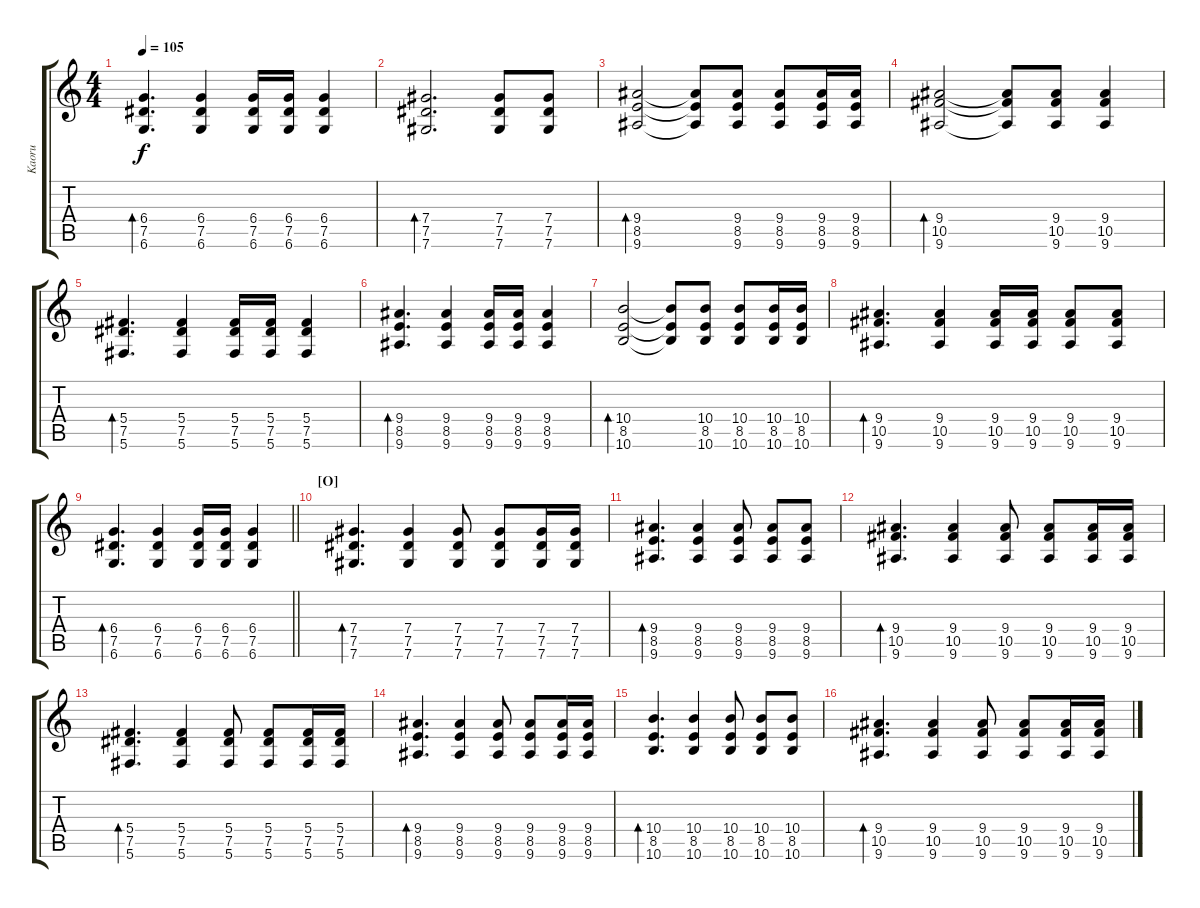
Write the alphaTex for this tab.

\track ("Kaoru" "Kaoru") {instrument acousticguitarsteel}
\staff {score tabs}
\tuning (Eb4 Bb3 Gb3 Db3 Ab2 Db2) {hide}
\ts (4 4)
\tempo 105
\clef g2
\ks c
(6.4 7.5 6.6).4{d bd 60 dy f} (6.4 7.5 6.6).4 (6.4 7.5 6.6).16 (6.4 7.5 6.6).16 (6.4 7.5 6.6).4 |
(7.4 7.5 7.6).2{d bd 120} (7.4 7.5 7.6).8 (7.4 7.5 7.6).8 |
(9.4 8.5 9.6).2{bd 120} (9.4{t} 8.5{t} 9.6{t}).8 (9.4 8.5 9.6).8 (9.4 8.5 9.6).8 (9.4 8.5 9.6).16 (9.4 8.5 9.6).16 |
(9.4 10.5 9.6).2{bd 120} (9.4{t} 10.5{t} 9.6{t}).8 (9.4 10.5 9.6).8 (9.4 10.5 9.6).4 |
(5.4 7.5 5.6).4{d bd 120} (5.4 7.5 5.6).4 (5.4 7.5 5.6).16 (5.4 7.5 5.6).16 (5.4 7.5 5.6).4 |
(9.4 8.5 9.6).4{d bd 60} (9.4 8.5 9.6).4 (9.4 8.5 9.6).16 (9.4 8.5 9.6).16 (9.4 8.5 9.6).4 |
(10.4 8.5 10.6).2{bd 120} (10.4{t} 8.5{t} 10.6{t}).8 (10.4 8.5 10.6).8 (10.4 8.5 10.6).8 (10.4 8.5 10.6).16 (10.4 8.5 10.6).16 |
(9.4 10.5 9.6).4{d bd 60} (9.4 10.5 9.6).4 (9.4 10.5 9.6).16 (9.4 10.5 9.6).16 (9.4 10.5 9.6).8 (9.4 10.5 9.6).8 |
\barLineRight lightlight
(6.4 7.5 6.6).4{d bd 60} (6.4 7.5 6.6).4 (6.4 7.5 6.6).16 (6.4 7.5 6.6).16 (6.4 7.5 6.6).4 |
\section ("" "[O]")
(7.4 7.5 7.6).4{d bd 120} (7.4 7.5 7.6).4 (7.4 7.5 7.6).8 (7.4 7.5 7.6).8 (7.4 7.5 7.6).16 (7.4 7.5 7.6).16 |
(9.4 8.5 9.6).4{d bd 120} (9.4 8.5 9.6).4 (9.4 8.5 9.6).8 (9.4 8.5 9.6).8 (9.4 8.5 9.6).8 |
(9.4 10.5 9.6).4{d bd 120} (9.4 10.5 9.6).4 (9.4 10.5 9.6).8 (9.4 10.5 9.6).8 (9.4 10.5 9.6).16 (9.4 10.5 9.6).16 |
(5.4 7.5 5.6).4{d bd 120} (5.4 7.5 5.6).4 (5.4 7.5 5.6).8 (5.4 7.5 5.6).8 (5.4 7.5 5.6).16 (5.4 7.5 5.6).16 |
(9.4 8.5 9.6).4{d bd 120} (9.4 8.5 9.6).4 (9.4 8.5 9.6).8 (9.4 8.5 9.6).8 (9.4 8.5 9.6).16 (9.4 8.5 9.6).16 |
(10.4 8.5 10.6).4{d bd 120} (10.4 8.5 10.6).4 (10.4 8.5 10.6).8 (10.4 8.5 10.6).8 (10.4 8.5 10.6).8 |
(9.4 10.5 9.6).4{d bd 120} (9.4 10.5 9.6).4 (9.4 10.5 9.6).8 (9.4 10.5 9.6).8 (9.4 10.5 9.6).16 (9.4 10.5 9.6).16
